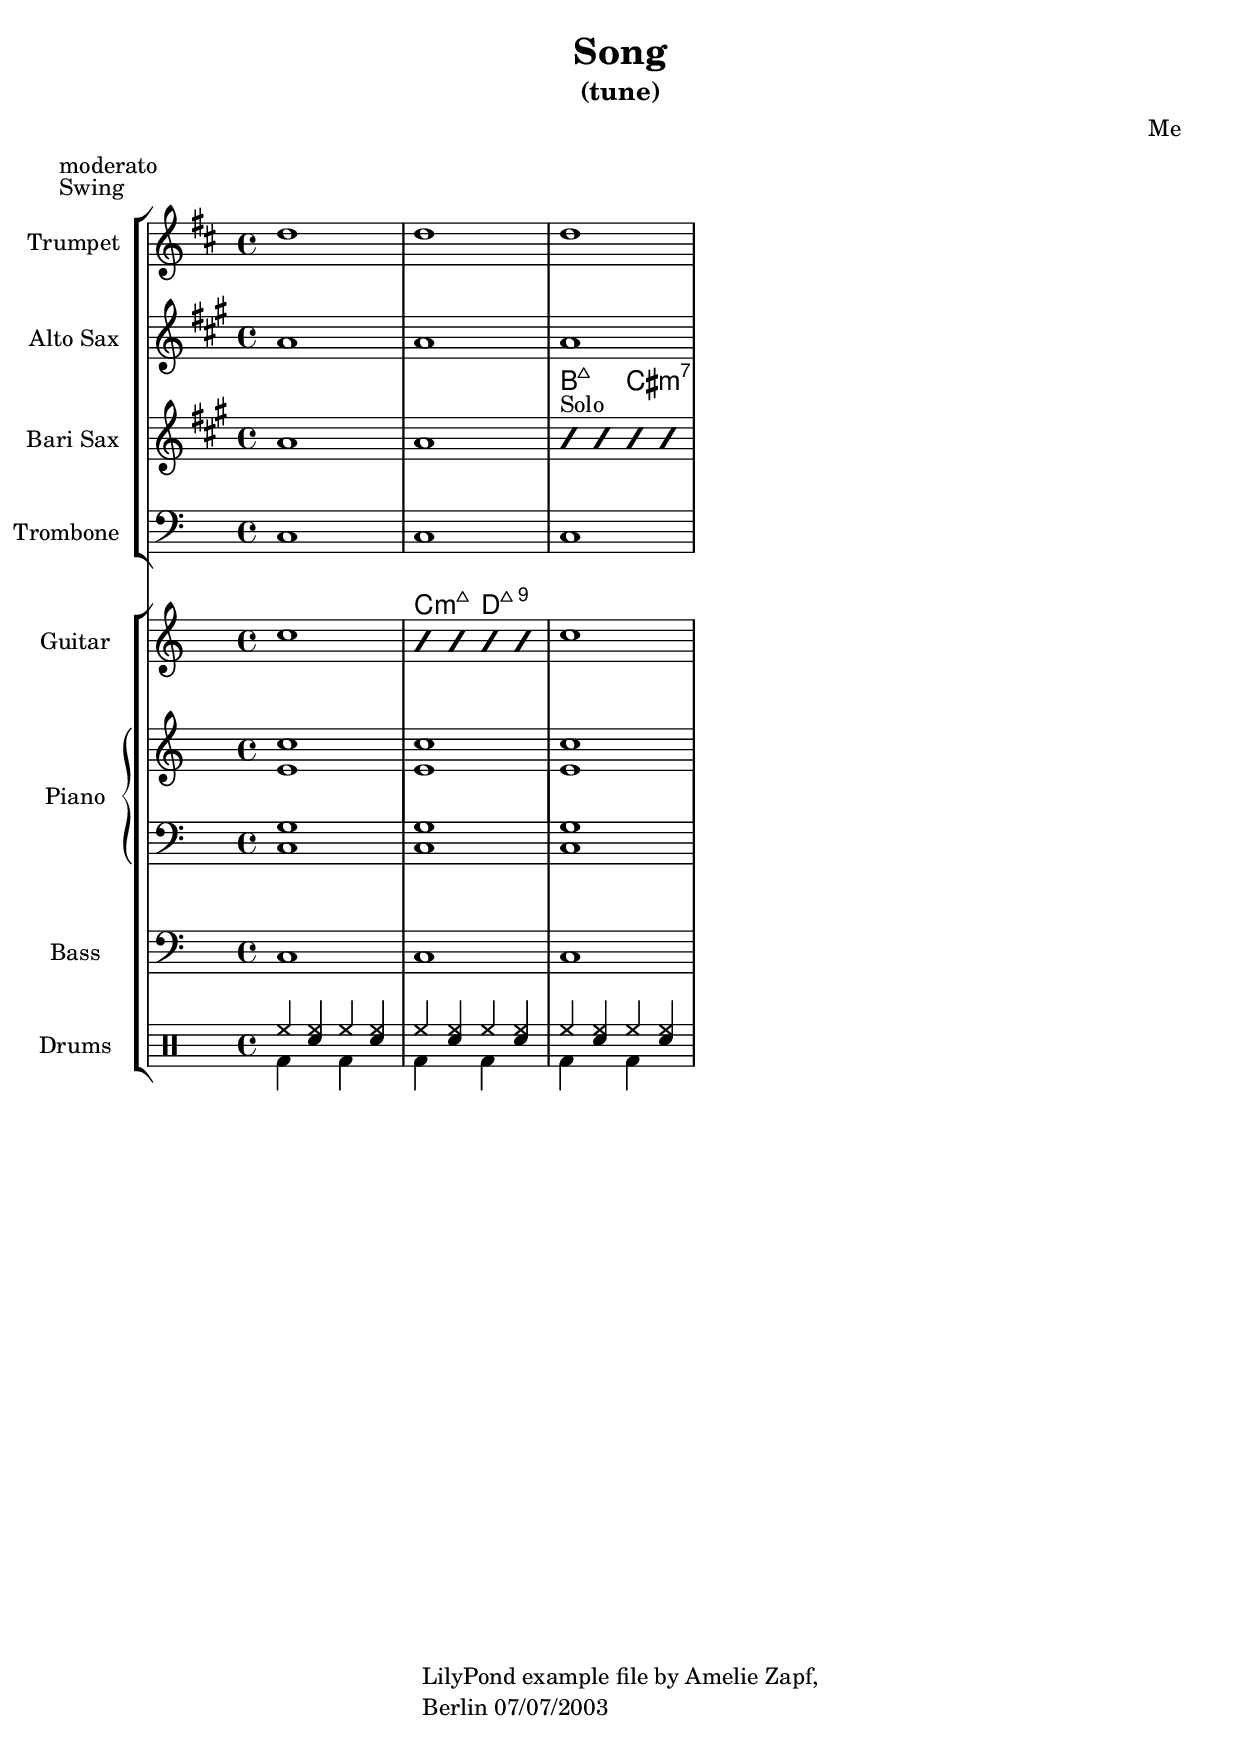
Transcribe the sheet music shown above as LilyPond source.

%% Do not edit this file; it is auto-generated from LSR http://lsr.dsi.unimi.it
%% This file is in the public domain.
\version "2.11.49"

\header {
  lsrtags = "keyboards, percussion, template"

  texidoc = "
This is quite an advanced template, for a jazz ensemble. Note that all
instruments are notated in @code{\\key c \\major}. This refers to the
key in concert pitch; the key will be automatically transposed if the
music is within a @code{\\transpose} section.

"
  doctitle = "Jazz combo template"
} % begin verbatim
\header {
  title = "Song"
  subtitle = "(tune)"
  composer = "Me"
  meter = "moderato"
  piece = "Swing"
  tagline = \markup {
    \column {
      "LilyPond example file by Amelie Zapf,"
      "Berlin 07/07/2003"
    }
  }
}

%#(set-global-staff-size 16)
\include "english.ly"

%%%%%%%%%%%% Some macros %%%%%%%%%%%%%%%%%%%

sl = {
  \override NoteHead #'style = #'slash
  \override Stem #'transparent = ##t
}
nsl = {
  \revert NoteHead #'style
  \revert Stem #'transparent
}
crOn = \override NoteHead #'style = #'cross
crOff = \revert NoteHead #'style

%% insert chord name style stuff here.

jazzChords = { }

%%%%%%%%%%%% Keys'n'thangs %%%%%%%%%%%%%%%%%

global = { \time 4/4 }

Key = { \key c \major }

% ############ Horns ############

% ------ Trumpet ------
trpt = \transpose c d \relative c'' {
  \Key
  c1 | c | c |
}
trpHarmony = \transpose c' d {
  \jazzChords
}
trumpet = {
  \global
  \set Staff.instrumentName = #"Trumpet"
  \clef treble
  <<
    \trpt
  >>
}

% ------ Alto Saxophone ------
alto = \transpose c a \relative c' {
  \Key
  c1 | c | c |
}
altoHarmony = \transpose c' a {
  \jazzChords
}
altoSax = {
  \global
  \set Staff.instrumentName = #"Alto Sax"
  \clef treble
  <<
    \alto
  >>
}

% ------ Baritone Saxophone ------
bari = \transpose c a' \relative c {
  \Key
  c1
  c1
  \sl
  d4^"Solo" d d d
  \nsl
}
bariHarmony = \transpose c' a \chordmode {
  \jazzChords s1 s d2:maj e:m7
}
bariSax = {
  \global
  \set Staff.instrumentName = #"Bari Sax"
  \clef treble
  <<
    \bari
  >>
}

% ------ Trombone ------
tbone = \relative c {
  \Key
  c1 | c | c
}
tboneHarmony = \chordmode {
  \jazzChords
}
trombone = {
  \global
  \set Staff.instrumentName = #"Trombone"
  \clef bass
  <<
    \tbone
  >>
}

% ############ Rhythm Section #############

% ------ Guitar ------
gtr = \relative c'' {
  \Key
  c1
  \sl
  b4 b b b
  \nsl
  c1
}
gtrHarmony = \chordmode {
  \jazzChords
  s1 c2:min7+ d2:maj9
}
guitar = {
  \global
  \set Staff.instrumentName = #"Guitar"
  \clef treble
  <<
    \gtr
  >>
}

%% ------ Piano ------
rhUpper = \relative c'' {
  \voiceOne
  \Key
  c1 | c | c
}
rhLower = \relative c' {
  \voiceTwo
  \Key
  e1 | e | e
}

lhUpper = \relative c' {
  \voiceOne
  \Key
  g1 | g | g
}
lhLower = \relative c {
  \voiceTwo
  \Key
  c1 | c | c
}

PianoRH = {
  \clef treble
  \global
  \set Staff.midiInstrument = #"acoustic grand"
  <<
    \new Voice = "one" \rhUpper
    \new Voice = "two" \rhLower
  >>
}
PianoLH = {
  \clef bass
  \global
  \set Staff.midiInstrument = "acoustic grand"
  <<
    \new Voice = "one" \lhUpper
    \new Voice = "two" \lhLower
  >>
}

piano = {
  <<
    \set PianoStaff.instrumentName = #"Piano"
    \new Staff = "upper" \PianoRH
    \new Staff = "lower" \PianoLH
  >>
}

% ------ Bass Guitar ------
Bass = \relative c {
  \Key
  c1 | c | c
}
bass = {
  \global
  \set Staff.instrumentName = #"Bass"
  \clef bass
  <<
    \Bass
  >>
}

% ------ Drums ------
up = \drummode {
  \voiceOne
  hh4 <hh sn> hh <hh sn>
  hh4 <hh sn> hh <hh sn>
  hh4 <hh sn> hh <hh sn>
}
down = \drummode {
  \voiceTwo
  bd4 s bd s
  bd4 s bd s
  bd4 s bd s
}

drumContents = {
  \global
  <<
    \set DrumStaff.instrumentName = #"Drums"
    \new DrumVoice \up
    \new DrumVoice \down
  >>
}

%%%%%%%%% It All Goes Together Here %%%%%%%%%%%%%%%%%%%%%%

\score {
  <<
    \new StaffGroup = "horns" <<
      \new Staff = "trumpet" \trumpet
      \new Staff = "altosax" \altoSax
      \new ChordNames = "barichords" \bariHarmony
      \new Staff = "barisax" \bariSax
      \new Staff = "trombone" \trombone
    >>
    
    \new StaffGroup = "rhythm" <<
      \new ChordNames = "chords" \gtrHarmony
      \new Staff = "guitar" \guitar
      \new PianoStaff = "piano" \piano
      \new Staff = "bass" \bass
      \new DrumStaff \drumContents
    >>
  >>
  
  \layout {
    \context { \RemoveEmptyStaffContext }
    \context {
      \Score
      \override BarNumber #'padding = #3
      \override RehearsalMark #'padding = #2
      skipBars = ##t
    }
  }
  
  \midi { }
}
